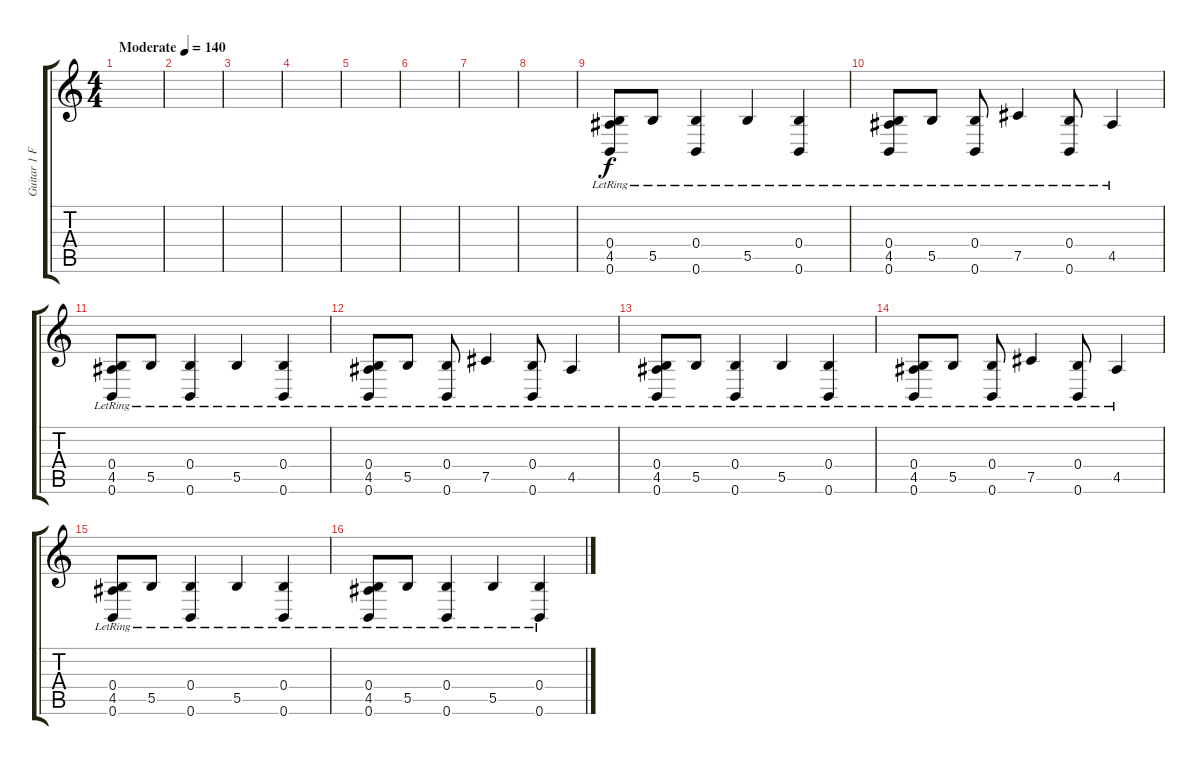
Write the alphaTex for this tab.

\track ("Guitar 1 FX" "Guitar 1 F") {instrument overdrivenguitar}
\staff {score tabs}
\tuning (E4 B3 E3 B2 Gb2 B1) {hide}
\ts (4 4)
\tempo (140 "Moderate")
\clef g2
\ks c
|
|
|
|
|
|
|
|
(0.4{lr} 4.5{lr} 0.6{lr}).8 5.5{lr}.8 (0.4{lr} 0.6{lr}).4 5.5{lr}.4 (0.4{lr} 0.6{lr}).4 |
(0.4{lr} 4.5{lr} 0.6{lr}).8 5.5{lr}.8 (0.4{lr} 0.6{lr}).8 7.5{lr}.4 (0.4{lr} 0.6{lr}).8 4.5{lr}.4 |
(0.4{lr} 4.5{lr} 0.6{lr}).8 5.5{lr}.8 (0.4{lr} 0.6{lr}).4 5.5{lr}.4 (0.4{lr} 0.6{lr}).4 |
(0.4{lr} 4.5{lr} 0.6{lr}).8 5.5{lr}.8 (0.4{lr} 0.6{lr}).8 7.5{lr}.4 (0.4{lr} 0.6{lr}).8 4.5{lr}.4 |
(0.4{lr} 4.5{lr} 0.6{lr}).8 5.5{lr}.8 (0.4{lr} 0.6{lr}).4 5.5{lr}.4 (0.4{lr} 0.6{lr}).4 |
(0.4{lr} 4.5{lr} 0.6{lr}).8 5.5{lr}.8 (0.4{lr} 0.6{lr}).8 7.5{lr}.4 (0.4{lr} 0.6{lr}).8 4.5{lr}.4 |
(0.4{lr} 4.5{lr} 0.6{lr}).8 5.5{lr}.8 (0.4{lr} 0.6{lr}).4 5.5{lr}.4 (0.4{lr} 0.6{lr}).4 |
(0.4{lr} 4.5{lr} 0.6{lr}).8 5.5{lr}.8 (0.4{lr} 0.6{lr}).4 5.5{lr}.4 (0.4{lr} 0.6{lr}).4
